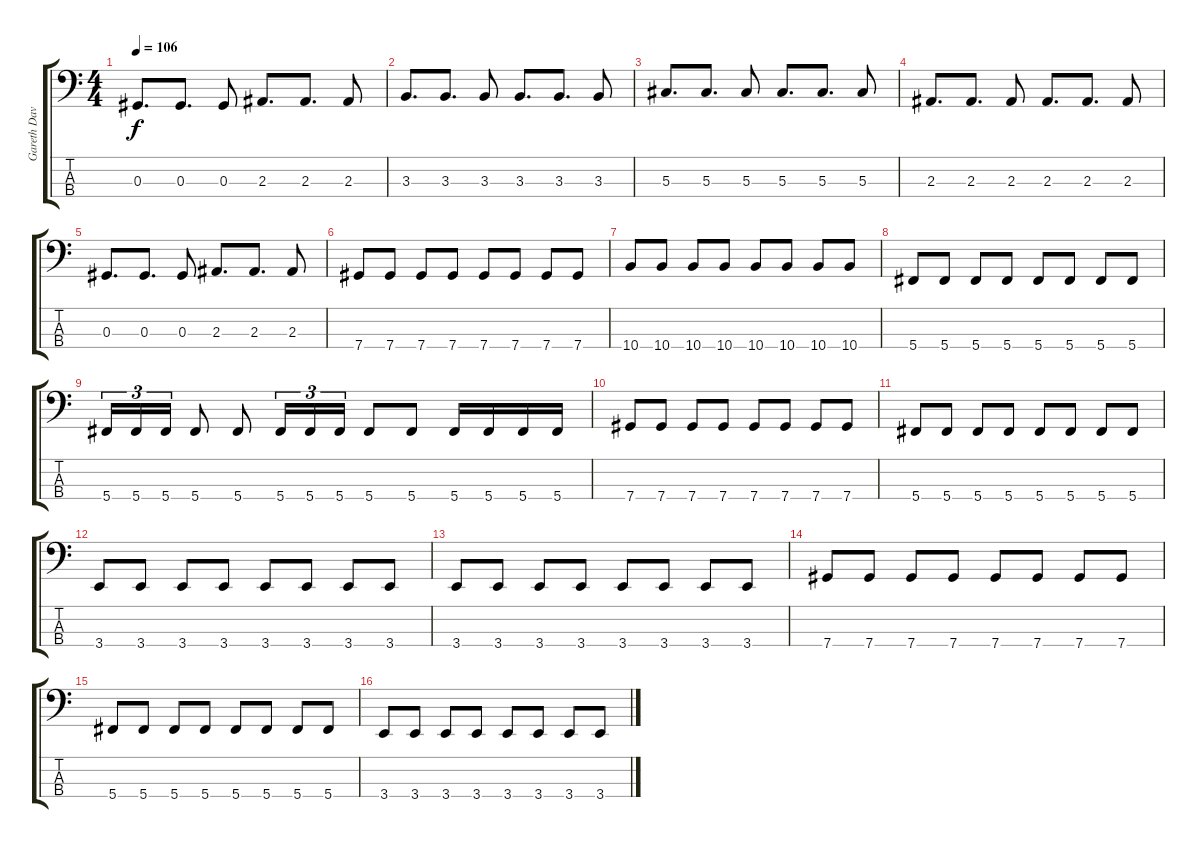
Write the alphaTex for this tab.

\track ("Gareth Davis" "Gareth Dav") {instrument electricbassfinger}
\staff {score tabs}
\tuning (Gb2 Db2 Ab1 Db1) {hide}
\ts (4 4)
\tempo 106
\clef f4
\ks c
0.3.8{d dy f} 0.3.8{d} 0.3.8 2.3.8{d} 2.3.8{d} 2.3.8 |
3.3.8{d} 3.3.8{d} 3.3.8 3.3.8{d} 3.3.8{d} 3.3.8 |
5.3.8{d} 5.3.8{d} 5.3.8 5.3.8{d} 5.3.8{d} 5.3.8 |
2.3.8{d} 2.3.8{d} 2.3.8 2.3.8{d} 2.3.8{d} 2.3.8 |
0.3.8{d} 0.3.8{d} 0.3.8 2.3.8{d} 2.3.8{d} 2.3.8 |
7.4.8 7.4.8 7.4.8 7.4.8 7.4.8 7.4.8 7.4.8 7.4.8 |
10.4.8 10.4.8 10.4.8 10.4.8 10.4.8 10.4.8 10.4.8 10.4.8 |
5.4.8 5.4.8 5.4.8 5.4.8 5.4.8 5.4.8 5.4.8 5.4.8 |
5.4.16{tu (3 2)} 5.4.16{tu (3 2)} 5.4.16{tu (3 2)} 5.4.8 5.4.8 5.4.16{tu (3 2)} 5.4.16{tu (3 2)} 5.4.16{tu (3 2)} 5.4.8 5.4.8 5.4.16 5.4.16 5.4.16 5.4.16 |
7.4.8 7.4.8 7.4.8 7.4.8 7.4.8 7.4.8 7.4.8 7.4.8 |
5.4.8 5.4.8 5.4.8 5.4.8 5.4.8 5.4.8 5.4.8 5.4.8 |
3.4.8 3.4.8 3.4.8 3.4.8 3.4.8 3.4.8 3.4.8 3.4.8 |
3.4.8 3.4.8 3.4.8 3.4.8 3.4.8 3.4.8 3.4.8 3.4.8 |
7.4.8 7.4.8 7.4.8 7.4.8 7.4.8 7.4.8 7.4.8 7.4.8 |
5.4.8 5.4.8 5.4.8 5.4.8 5.4.8 5.4.8 5.4.8 5.4.8 |
3.4.8 3.4.8 3.4.8 3.4.8 3.4.8 3.4.8 3.4.8 3.4.8
